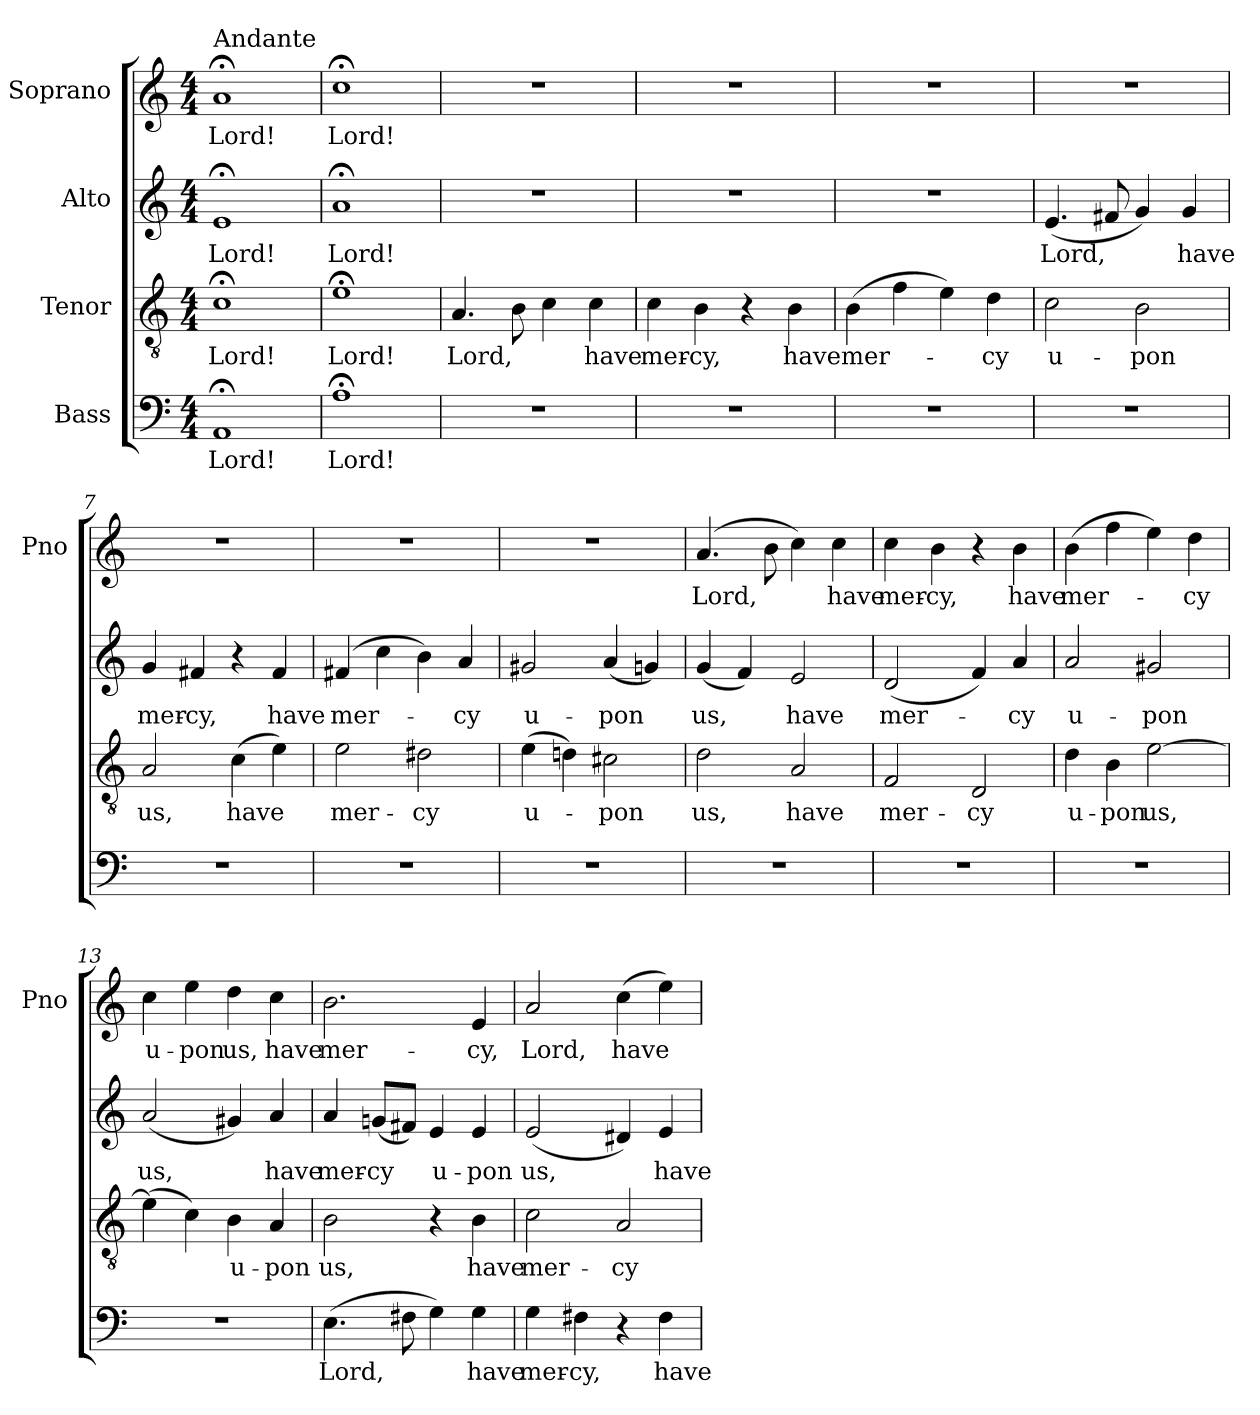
**kern	**text	**kern	**text	**kern	**text	**kern	**text
*part4	*part4	*part3	*part3	*part2	*part2	*part1	*part1
*staff4	*staff4	*staff3	*staff3	*staff2	*staff2	*staff1	*staff1
*I"Bass	*	*I"Tenor	*	*I"Alto	*	*I"Soprano	*
*	*	*	*	*	*	*I'Pno	*
*clefF4	*	*clefGv2	*	*clefG2	*	*clefG2	*
*k[]	*	*k[]	*	*k[]	*	*k[]	*
*C:	*	*C:	*	*C:	*	*C:	*
*M4/4	*	*M4/4	*	*M4/4	*	*M4/4	*
=1	=1	=1	=1	=1	=1	=1	=1
!	!	!	!	!	!	!LO:TX:a:t=Andante	!
1AA;<	Lord!	1c;<	Lord!	1e;<	Lord!	1a;<	Lord!
=2	=2	=2	=2	=2	=2	=2	=2
1A;<	Lord!	1e;<	Lord!	1a;<	Lord!	1cc;<	Lord!
=3	=3	=3	=3	=3	=3	=3	=3
1r	.	4.A/	Lord,	1r	.	1r	.
.	.	8B\	.	.	.	.	.
.	.	4c\	.	.	.	.	.
.	.	4c\	have	.	.	.	.
=4	=4	=4	=4	=4	=4	=4	=4
1r	.	4c\	mer-	1r	.	1r	.
.	.	4B\	-cy,	.	.	.	.
.	.	4r	.	.	.	.	.
.	.	4B\	have	.	.	.	.
=5	=5	=5	=5	=5	=5	=5	=5
1r	.	(4B\	mer-	1r	.	1r	.
.	.	4f\	.	.	.	.	.
.	.	4e\)	.	.	.	.	.
.	.	4d\	-cy	.	.	.	.
=6	=6	=6	=6	=6	=6	=6	=6
1r	.	2c\	u-	(4.e/	Lord,	1r	.
.	.	.	.	8f#X/	.	.	.
.	.	2B\	-pon	4g/)	.	.	.
.	.	.	.	4g/	have	.	.
!!LO:LB:g=z
=7	=7	=7	=7	=7	=7	=7	=7
1r	.	2A/	us,	4g/	mer-	1r	.
.	.	.	.	4f#X/	-cy,	.	.
.	.	(4c\	have	4r	.	.	.
.	.	4e\)	.	4f#/	have	.	.
=8	=8	=8	=8	=8	=8	=8	=8
1r	.	2e\	mer-	(4f#X/	mer-	1r	.
.	.	.	.	4cc\	.	.	.
.	.	2d#X\	-cy	4b\)	.	.	.
.	.	.	.	4a/	-cy	.	.
=9	=9	=9	=9	=9	=9	=9	=9
1r	.	(4e\	u-	2g#X/	u-	1r	.
.	.	4dn\)	.	.	.	.	.
.	.	2c#X\	-pon	(4a/	-pon	.	.
.	.	.	.	4gn/)	.	.	.
=10	=10	=10	=10	=10	=10	=10	=10
1r	.	2d\	us,	(4g/	us,	(4.a/	Lord,
.	.	.	.	4f/)	.	.	.
.	.	.	.	.	.	8b\	.
.	.	2A/	have	2e/	have	4cc\)	.
.	.	.	.	.	.	4cc\	have
=11	=11	=11	=11	=11	=11	=11	=11
1r	.	2F/	mer-	(2d/	mer-	4cc\	mer-
.	.	.	.	.	.	4b\	-cy,
.	.	2D/	-cy	4f/)	.	4r	.
.	.	.	.	4a/	-cy	4b\	have
=12	=12	=12	=12	=12	=12	=12	=12
1r	.	4d\	u-	2a/	u-	(4b\	mer-
.	.	4B\	-pon	.	.	4ff\	.
.	.	[2e\	us,	2g#X/	-pon	4ee\)	.
.	.	.	.	.	.	4dd\	-cy
!!LO:LB:g=z
=13	=13	=13	=13	=13	=13	=13	=13
1r	.	(4e\]	.	(2a/	us,	4cc\	u-
.	.	4c\)	.	.	.	4ee\	-pon
.	.	4B\	u-	4g#X/)	.	4dd\	us,
.	.	4A/	-pon	4a/	have	4cc\	have
=14	=14	=14	=14	=14	=14	=14	=14
(4.E\	Lord,	2B\	us,	4a/	mer-	2.b\	mer-
.	.	.	.	(8gn/L	-cy	.	.
8F#X\	.	.	.	8f#X/J)	.	.	.
4G\)	.	4r	.	4e/	u-	.	.
4G\	have	4B\	have	4e/	-pon	4e/	-cy,
=15	=15	=15	=15	=15	=15	=15	=15
4G\	mer-	2c\	mer-	(2e/	us,	2a/	Lord,
4F#X\	-cy,	.	.	.	.	.	.
4r	.	2A/	-cy	4d#X/)	.	(4cc\	have
4F#\	have	.	.	4e/	have	4ee\)	.
=	=	=	=	=	=	=	=
*-	*-	*-	*-	*-	*-	*-	*-
